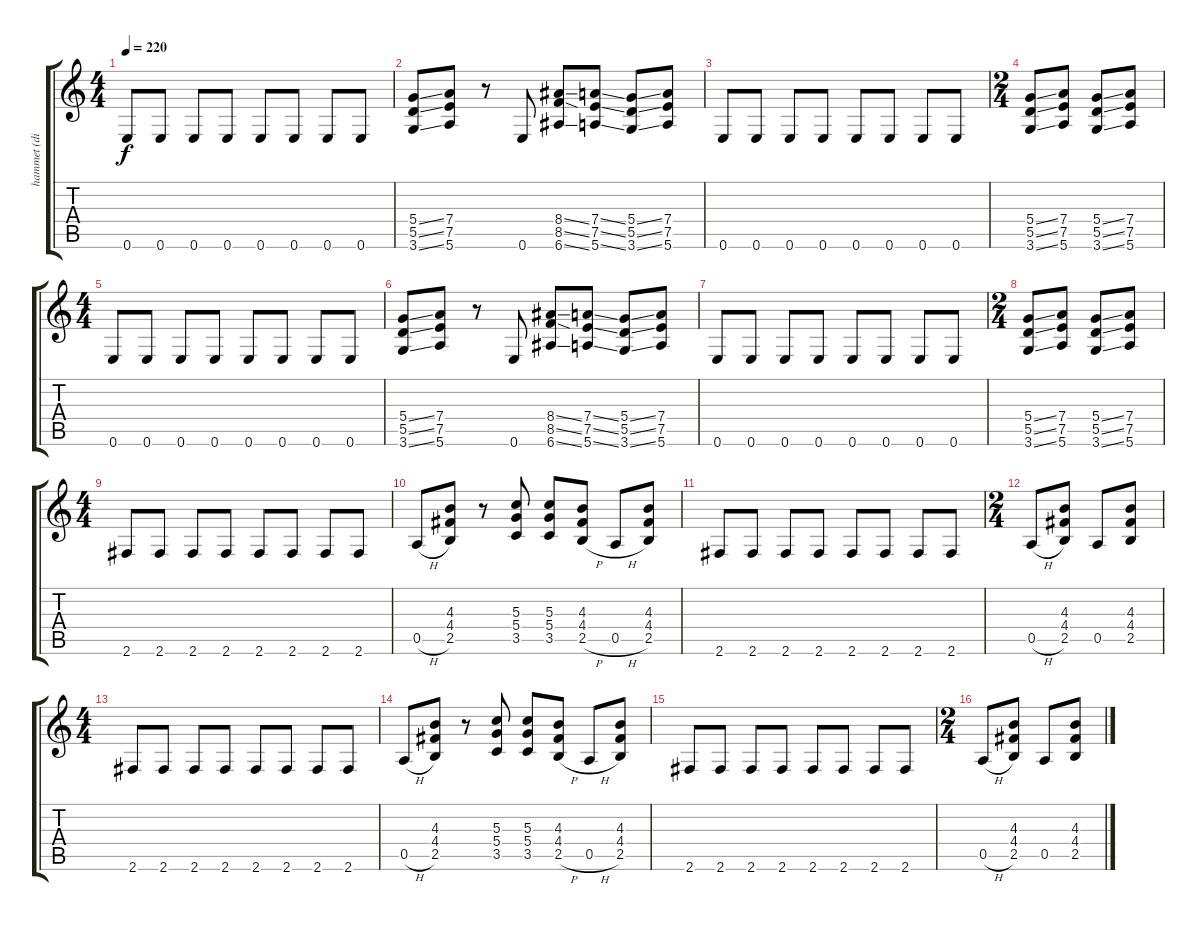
\track ("hammet (dist)" "hammet (di") {instrument distortionguitar}
\staff {score tabs}
\tuning (E4 B3 G3 D3 A2 E2) {hide}
\ts (4 4)
\tempo 220
\clef g2
\ks c
0.6.8{dy f} 0.6.8 0.6.8 0.6.8 0.6.8 0.6.8 0.6.8 0.6.8 |
(5.4{ss} 5.5{ss} 3.6{ss}).8 (7.4 7.5 5.6).8 r.8 0.6.8 (8.4{ss} 8.5{ss} 6.6{ss}).8 (7.4{ss} 7.5{ss} 5.6{ss}).8 (5.4{ss} 5.5{ss} 3.6{ss}).8 (7.4 7.5 5.6).8 |
0.6.8 0.6.8 0.6.8 0.6.8 0.6.8 0.6.8 0.6.8 0.6.8 |
\ts (2 4)
(5.4{ss} 5.5{ss} 3.6{ss}).8 (7.4 7.5 5.6).8 (5.4{ss} 5.5{ss} 3.6{ss}).8 (7.4 7.5 5.6).8 |
\ts (4 4)
0.6.8 0.6.8 0.6.8 0.6.8 0.6.8 0.6.8 0.6.8 0.6.8 |
(5.4{ss} 5.5{ss} 3.6{ss}).8 (7.4 7.5 5.6).8 r.8 0.6.8 (8.4{ss} 8.5{ss} 6.6{ss}).8 (7.4{ss} 7.5{ss} 5.6{ss}).8 (5.4{ss} 5.5{ss} 3.6{ss}).8 (7.4 7.5 5.6).8 |
0.6.8 0.6.8 0.6.8 0.6.8 0.6.8 0.6.8 0.6.8 0.6.8 |
\ts (2 4)
(5.4{ss} 5.5{ss} 3.6{ss}).8 (7.4 7.5 5.6).8 (5.4{ss} 5.5{ss} 3.6{ss}).8 (7.4 7.5 5.6).8 |
\ts (4 4)
2.6.8 2.6.8 2.6.8 2.6.8 2.6.8 2.6.8 2.6.8 2.6.8 |
0.5{h}.8 (4.3 4.4 2.5).8 r.8 (5.3 5.4 3.5).8 (5.3 5.4 3.5).8 (4.3 4.4 2.5{h}).8 0.5{h}.8 (4.3 4.4 2.5).8 |
2.6.8 2.6.8 2.6.8 2.6.8 2.6.8 2.6.8 2.6.8 2.6.8 |
\ts (2 4)
0.5{h}.8 (4.3 4.4 2.5).8 0.5.8 (4.3 4.4 2.5).8 |
\ts (4 4)
2.6.8 2.6.8 2.6.8 2.6.8 2.6.8 2.6.8 2.6.8 2.6.8 |
0.5{h}.8 (4.3 4.4 2.5).8 r.8 (5.3 5.4 3.5).8 (5.3 5.4 3.5).8 (4.3 4.4 2.5{h}).8 0.5{h}.8 (4.3 4.4 2.5).8 |
2.6.8 2.6.8 2.6.8 2.6.8 2.6.8 2.6.8 2.6.8 2.6.8 |
\ts (2 4)
0.5{h}.8 (4.3 4.4 2.5).8 0.5.8 (4.3 4.4 2.5).8
